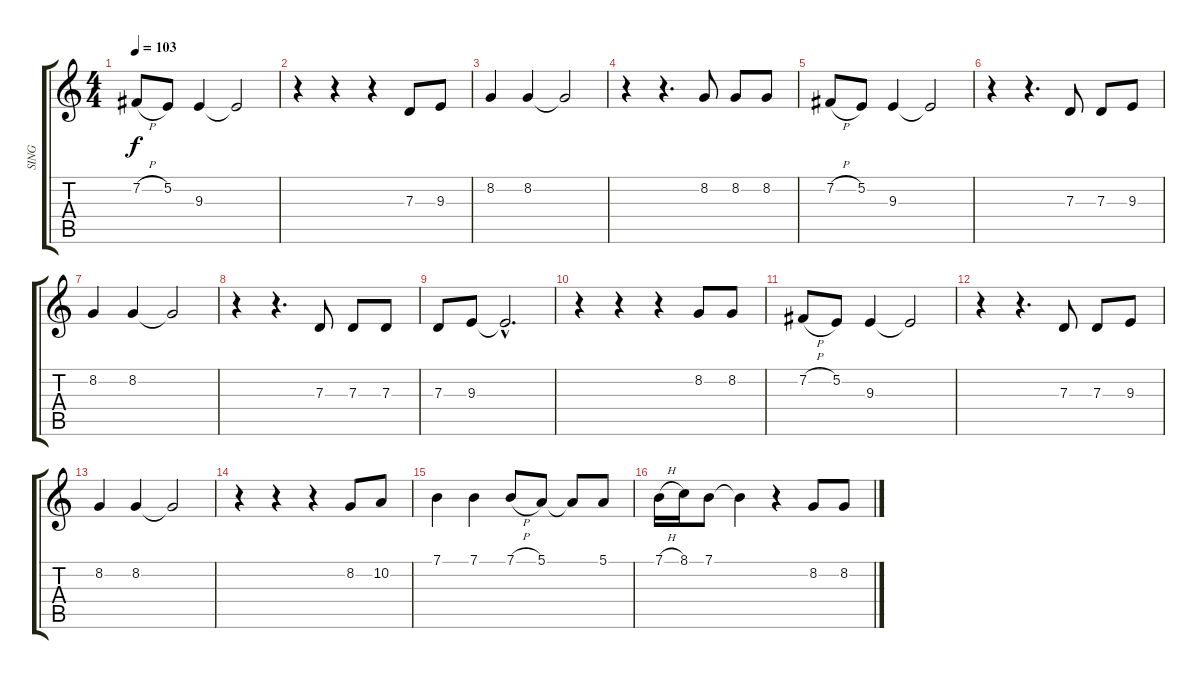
\track ("SING" "SING") {instrument panflute}
\staff {score tabs}
\tuning (E4 B3 G3 D3 A2 E2) {hide}
\ts (4 4)
\tempo 103
\clef g2
\ks c
7.2{h}.8{dy f} 5.2.8 9.3.4 9.3{t}.2 |
r.4 r.4 r.4 7.3.8 9.3.8 |
8.2.4 8.2.4 8.2{t}.2 |
r.4 r.4{d} 8.2.8 8.2.8 8.2.8 |
7.2{h}.8 5.2.8 9.3.4 9.3{t}.2 |
r.4 r.4{d} 7.3.8 7.3.8 9.3.8 |
8.2.4 8.2.4 8.2{t}.2 |
r.4 r.4{d} 7.3.8 7.3.8 7.3.8 |
7.3.8 9.3.8 9.3{hac t}.2{d} |
r.4 r.4 r.4 8.2.8 8.2.8 |
7.2{h}.8 5.2.8 9.3.4 9.3{t}.2 |
r.4 r.4{d} 7.3.8 7.3.8 9.3.8 |
8.2.4 8.2.4 8.2{t}.2 |
r.4 r.4 r.4 8.2.8 10.2.8 |
7.1.4 7.1.4 7.1{h}.8 5.1.8 5.1{t}.8 5.1.8 |
7.1{h}.16 8.1.16 7.1.8 7.1{t}.4 r.4 8.2.8 8.2.8
